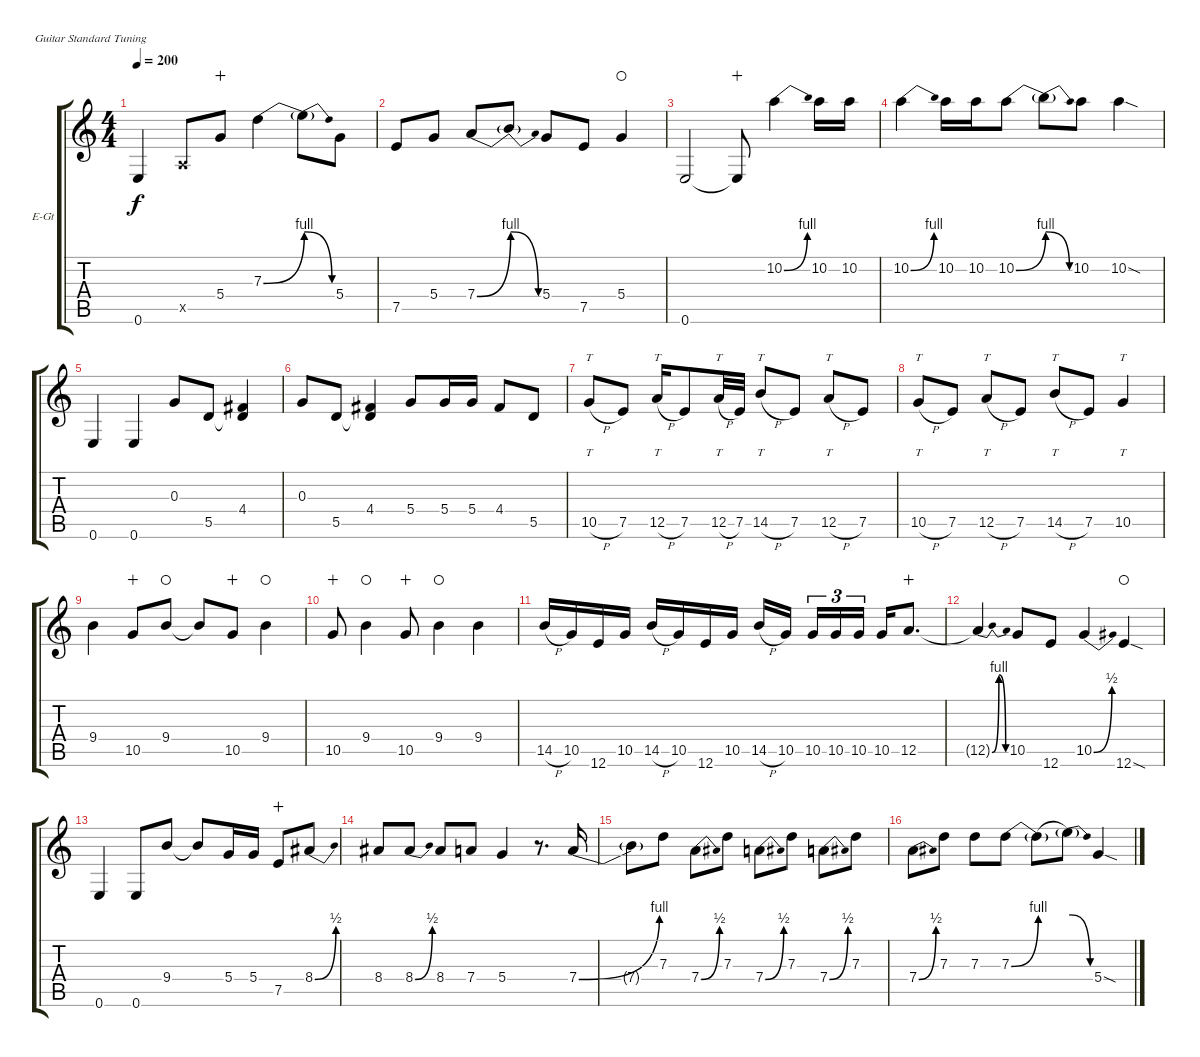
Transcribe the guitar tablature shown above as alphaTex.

\bracketExtendMode groupsimilarinstruments
\firstSystemTrackNameOrientation horizontal
\otherSystemsTrackNameOrientation horizontal
\track ("Guitar" "E-Gt") {mute instrument electricguitarclean}
\staff {score tabs}
\tuning (E4 B3 G3 D3 A2 E2)
\ts (4 4)
\tempo 200
\clef g2
\scale
0.333333
\ks c
0.6.4{dy f} 0.5{x}.8 5.4.8{wahc} 7.3{be (bend 0 0 60 4)}.4 7.3{be (release 0 4 60 0) t}.8 5.4.8 |
\scale
0.333333 7.5.8 5.4.8 7.4{be (bend 0 0 60 4)}.8 7.4{be (release 0 4 60 0) t}.8 5.4.8 7.5.8 5.4.4{waho} |
\scale
0.333333 0.6.2 0.6{t}.8{wahc} 10.2{be (bend 0 0 60 4)}.4 10.2.16 10.2.16 |
\scale
0.333333 10.2{be (bend 0 0 60 4)}.4 10.2.16 10.2.16 10.2{be (bend 0 0 60 4)}.8 10.2{be (release 0 4 60 0) t}.8 10.2.8 10.2{sod}.4 |
\scale
0.333333 0.6.4 0.6.4 0.3.8 5.5.8 (4.4 5.5{t}).4 |
\scale
0.333333 0.3.8 5.5.8 (4.4 5.5{t}).4 5.4.8 5.4.16 5.4.16 4.4.8 5.5.8 |
\scale
0.333333 10.5{h}.8{tt} 7.5.8 12.5{h}.16{tt} 7.5.8 12.5{h}.32{tt} 7.5.32{beam split} 14.5{h}.8{tt beam merge} 7.5.8 12.5{h}.8{tt beam merge} 7.5.8 |
\scale
0.333333 10.5{h}.8{tt} 7.5.8 12.5{h}.8{tt} 7.5.8 14.5{h}.8{tt} 7.5.8 10.5.4{tt} |
\scale
0.333333 9.4.4 10.5.8{wahc} 9.4.8{waho} 9.4{t}.8 10.5.8{wahc} 9.4.4{waho} |
\scale
0.333333 10.5.8{wahc} 9.4.4{waho} 10.5.8{wahc} 9.4.4{waho} 9.4.4 |
\scale
0.333333 14.5{h}.16 10.5.16 12.6.16 10.5.16 14.5{h}.16 10.5.16 12.6.16 10.5.16 14.5{h}.16 10.5.16 10.5.16{tu (3 2)} 10.5.16{tu (3 2)} 10.5.16{tu (3 2)} 10.5.16 12.5.8{d wahc} |
\scale
0.333333 12.5{be (bendrelease 8.4 0 18 4 37.199999999999996 4 48 0) t}.4 10.5.8 12.6.8 10.5{be (bend 0 0 19.8 2)}.4 12.6{sod}.4{waho} |
\scale
0.333333 0.6.4 0.6.8 9.4.8 9.4{t}.8 5.4.16 5.4.16 7.5.8{wahc} 8.4{be (bend 0 0 60 2)}.8 |
\scale
0.333333 8.4.8 8.4{be (bend 0 0 60 2)}.8 8.4.8 7.4.8 5.4.4 r.8{d} 7.4{be (bend 0 0 26.4 4)}.16 |
\scale
0.333333 7.4{t}.8 7.3.8 7.4{be (bend 0 0 60 2)}.8 7.3.8 7.4{be (bend 0 0 60 2)}.8 7.3.8 7.4{be (bend 0 0 60 2)}.8 7.3.8 |
\scale
0.333333 7.4{be (bend 0 0 60 2)}.8 7.3.8 7.3.8 7.3{be (bend 14.399999999999999 0 37.8 4)}.8 7.3{be (hold 0 0 60 0) t}.8 7.3{be (release 9.6 4 48.6 0) t}.8 5.4{sod}.4
